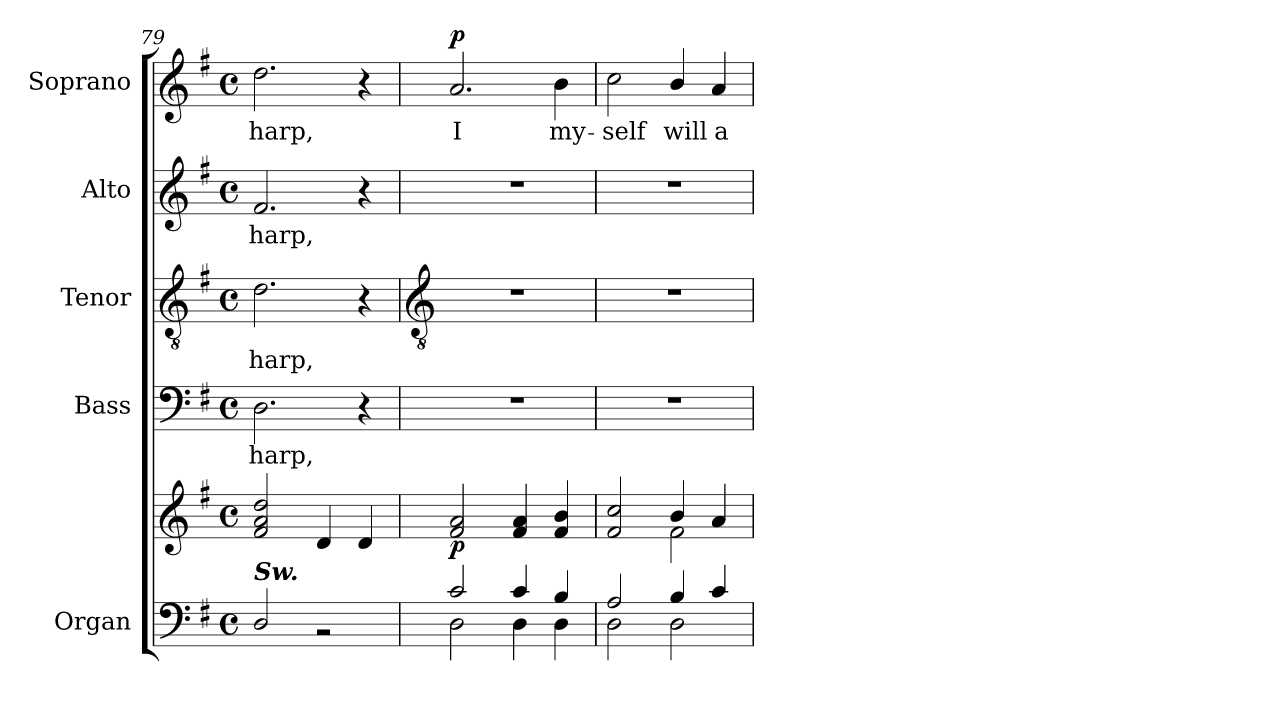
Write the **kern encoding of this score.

**kern	**kern	**dynam	**kern	**text	**kern	**text	**kern	**text	**kern	**text	**dynam
*part5	*part5	*part5	*part4	*part4	*part3	*part3	*part2	*part2	*part1	*part1	*part1
*staff6	*staff5	*staff5/6	*staff4	*staff4	*staff3	*staff3	*staff2	*staff2	*staff1	*staff1	*staff1
*I"Organ	*	*	*I"Bass	*	*I"Tenor	*	*I"Alto	*	*I"Soprano	*	*
*	*	*	*I'B	*	*I'T	*	*I'A	*	*I'S	*	*
*clefF4	*clefG2	*	*clefF4	*	*clefGv2	*	*clefG2	*	*clefG2	*	*
*k[f#]	*k[f#]	*	*k[f#]	*	*k[f#]	*	*k[f#]	*	*k[f#]	*	*
*G:	*G:	*	*G:	*	*G:	*	*G:	*	*G:	*	*
*M4/4	*M4/4	*	*M4/4	*	*M4/4	*	*M4/4	*	*M4/4	*	*
*met(c)	*met(c)	*	*met(c)	*	*met(c)	*	*met(c)	*	*met(c)	*	*
=79	=79	=79	=79	=79	=79	=79	=79	=79	=79	=79	=79
*^	*	*	*	*	*	*	*	*	*	*	*
!LO:TX:a:Bi:t=Sw.	!	!	!	!	!	!	!	!	!	!	!	!
!	!	!	!	!	!LO:LY:b	!	!LO:LY:b	!	!LO:LY:b	!	!LO:LY:b	!
1ryy	2D/	2f#/ 2a/ 2dd/	.	2.D	harp,	2.d	harp,	2.f#	harp,	2.dd	harp,	.
.	2r	4d/	.	.	.	.	.	.	.	.	.	.
.	.	4d/	.	4r	.	4r	.	4r	.	4r	.	.
!!LO:LB:g=z
=80	=80	=80	=80	=80	=80	=80	=80	=80	=80	=80	=80	=80
*	*	*	*	*	*	*clefGv2	*	*	*	*	*	*
*	*	*^	*	*	*	*	*	*	*	*	*	*
!	!	!	!	!LO:DY:b	!	!	!	!	!	!	!	!LO:LY:b	!LO:DY:b
2c/	2D\	2f#/ 2a/	1ryy	p	1r	.	1r	.	1r	.	2.a	I	p
4c/	4D\	4f#/ 4a/	.	.	.	.	.	.	.	.	.	.	.
!	!	!	!	!	!	!	!	!	!	!	!	!LO:LY:b	!
4B/	4D\	4f#/ 4b/	.	.	.	.	.	.	.	.	4b	my-	.
=81	=81	=81	=81	=81	=81	=81	=81	=81	=81	=81	=81	=81	=81
!	!	!	!	!	!	!	!	!	!	!	!	!LO:LY:b	!
2A/	2D\	2f#/ 2cc/	2ryy	.	1r	.	1r	.	1r	.	2cc	-self	.
!	!	!	!	!	!	!	!	!	!	!	!	!LO:LY:b	!
4B/	2D\	4b/	2f#\	.	.	.	.	.	.	.	4b/	will	.
!	!	!	!	!	!	!	!	!	!	!	!	!LO:LY:b	!
4c/	.	4a/	.	.	.	.	.	.	.	.	4a	a-	.
*v	*v	*	*	*	*	*	*	*	*	*	*	*	*
*	*v	*v	*	*	*	*	*	*	*	*	*	*
=	=	=	=	=	=	=	=	=	=	=	=
*-	*-	*-	*-	*-	*-	*-	*-	*-	*-	*-	*-
